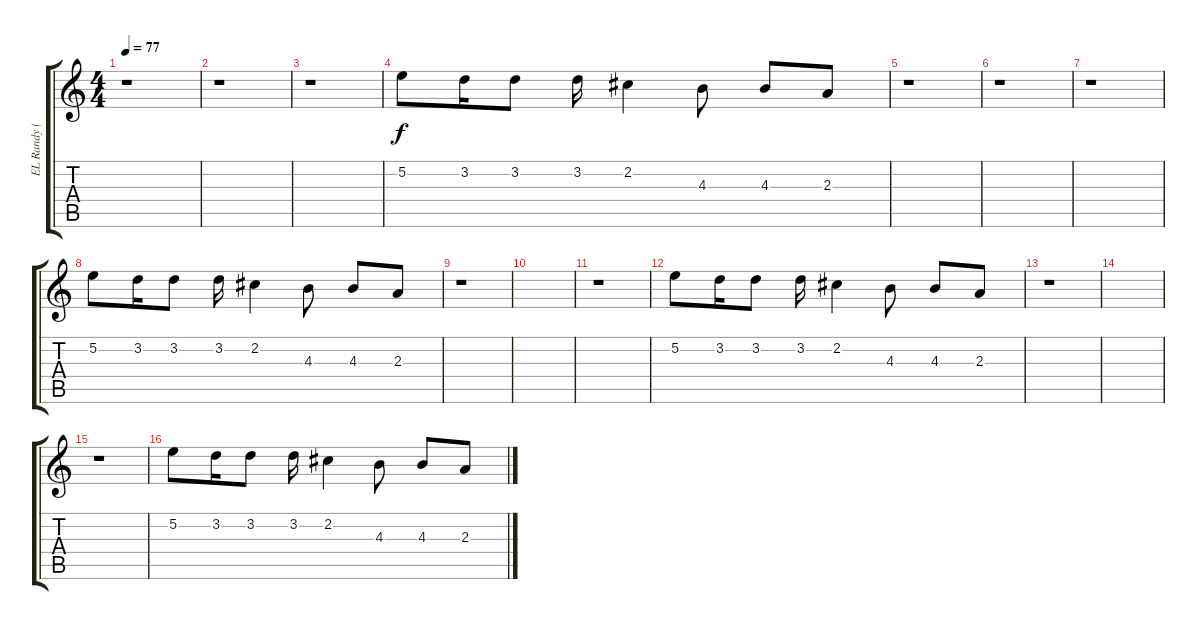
\track ("EL Randy (otra vez)+" "EL Randy (") {instrument electricguitarclean}
\staff {score tabs}
\tuning (E4 B3 G3 D3 A2 E2) {hide}
\ts (4 4)
\tempo 77
\clef g2
\ks c
r.1{dy f} |
r.1 |
r.1 |
5.2.8 3.2.16 3.2.8 3.2.16 2.2.4 4.3.8 4.3.8 2.3.8 |
r.1 |
r.1 |
r.1 |
5.2.8 3.2.16 3.2.8 3.2.16 2.2.4 4.3.8 4.3.8 2.3.8 |
r.1 |
|
r.1 |
5.2.8 3.2.16 3.2.8 3.2.16 2.2.4 4.3.8 4.3.8 2.3.8 |
r.1 |
|
r.1 |
5.2.8 3.2.16 3.2.8 3.2.16 2.2.4 4.3.8 4.3.8 2.3.8
